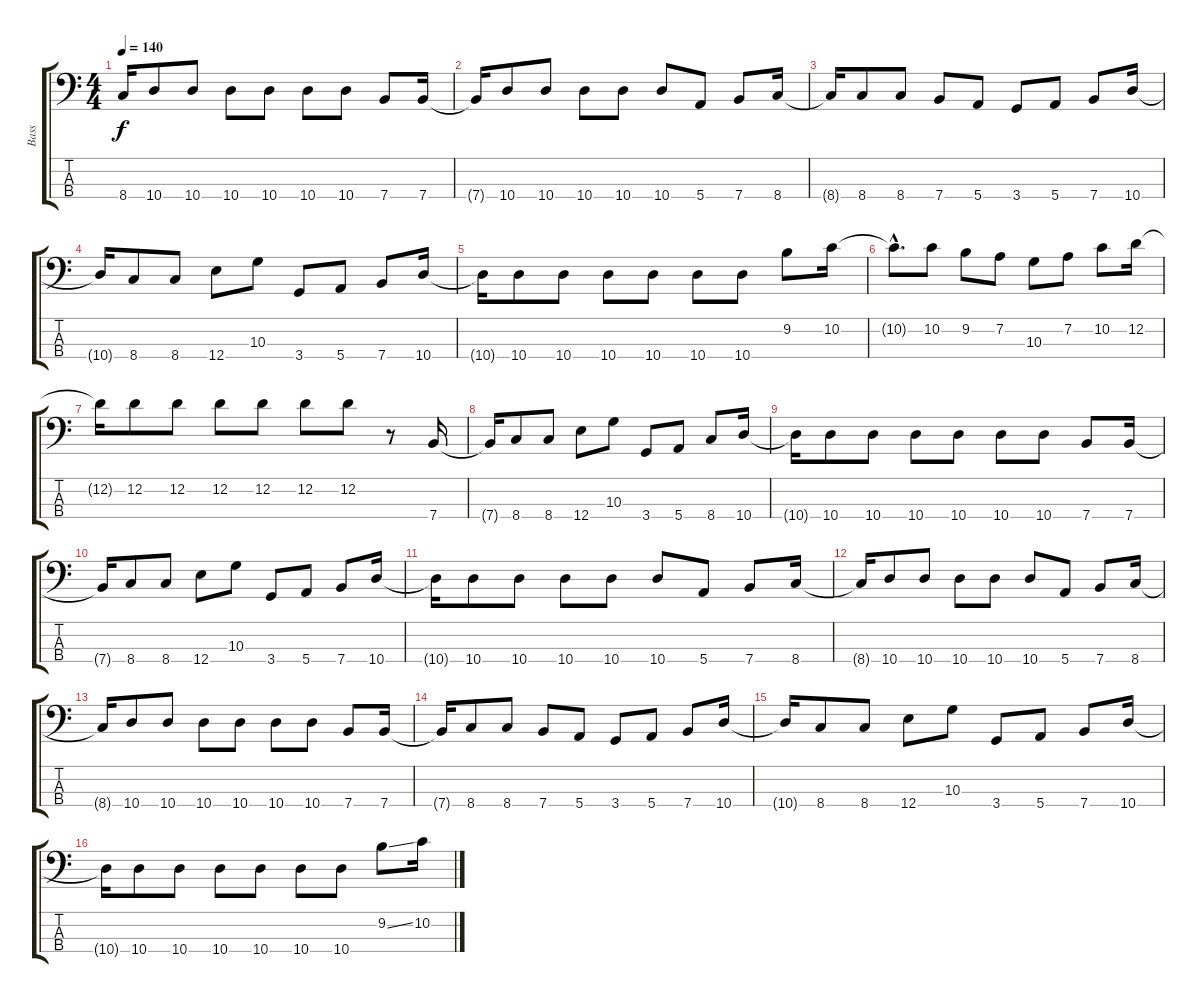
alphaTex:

\track ("Bass" "Bass") {instrument electricbassfinger}
\staff {score tabs}
\tuning (G2 D2 A1 E1) {hide}
\ts (4 4)
\tempo 140
\clef f4
\ks c
8.4{t}.16{dy f} 10.4.8 10.4.8 10.4.8 10.4.8 10.4.8 10.4.8 7.4.8 7.4.16 |
7.4{t}.16 10.4.8 10.4.8 10.4.8 10.4.8 10.4.8 5.4.8 7.4.8 8.4.16 |
8.4{t}.16 8.4.8 8.4.8 7.4.8 5.4.8 3.4.8 5.4.8 7.4.8 10.4.16 |
10.4{t}.16 8.4.8 8.4.8 12.4.8 10.3.8 3.4.8 5.4.8 7.4.8 10.4.16 |
10.4{t}.16 10.4.8 10.4.8 10.4.8 10.4.8 10.4.8 10.4.8 9.2.8 10.2.16 |
10.2{hac t}.8{d} 10.2.8 9.2.8 7.2.8 10.3.8 7.2.8 10.2.8 12.2.16 |
12.2{t}.16 12.2.8 12.2.8 12.2.8 12.2.8 12.2.8 12.2.8 r.8 7.4.16 |
7.4{t}.16 8.4.8 8.4.8 12.4.8 10.3.8 3.4.8 5.4.8 8.4.8 10.4.16 |
10.4{t}.16 10.4.8 10.4.8 10.4.8 10.4.8 10.4.8 10.4.8 7.4.8 7.4.16 |
7.4{t}.16 8.4.8 8.4.8 12.4.8 10.3.8 3.4.8 5.4.8 7.4.8 10.4.16 |
10.4{t}.16 10.4.8 10.4.8 10.4.8 10.4.8 10.4.8 5.4.8 7.4.8 8.4.16 |
8.4{t}.16 10.4.8 10.4.8 10.4.8 10.4.8 10.4.8 5.4.8 7.4.8 8.4.16 |
8.4{t}.16 10.4.8 10.4.8 10.4.8 10.4.8 10.4.8 10.4.8 7.4.8 7.4.16 |
7.4{t}.16 8.4.8 8.4.8 7.4.8 5.4.8 3.4.8 5.4.8 7.4.8 10.4.16 |
10.4{t}.16 8.4.8 8.4.8 12.4.8 10.3.8 3.4.8 5.4.8 7.4.8 10.4.16 |
10.4{t}.16 10.4.8 10.4.8 10.4.8 10.4.8 10.4.8 10.4.8 9.2{ss}.8 10.2.16
